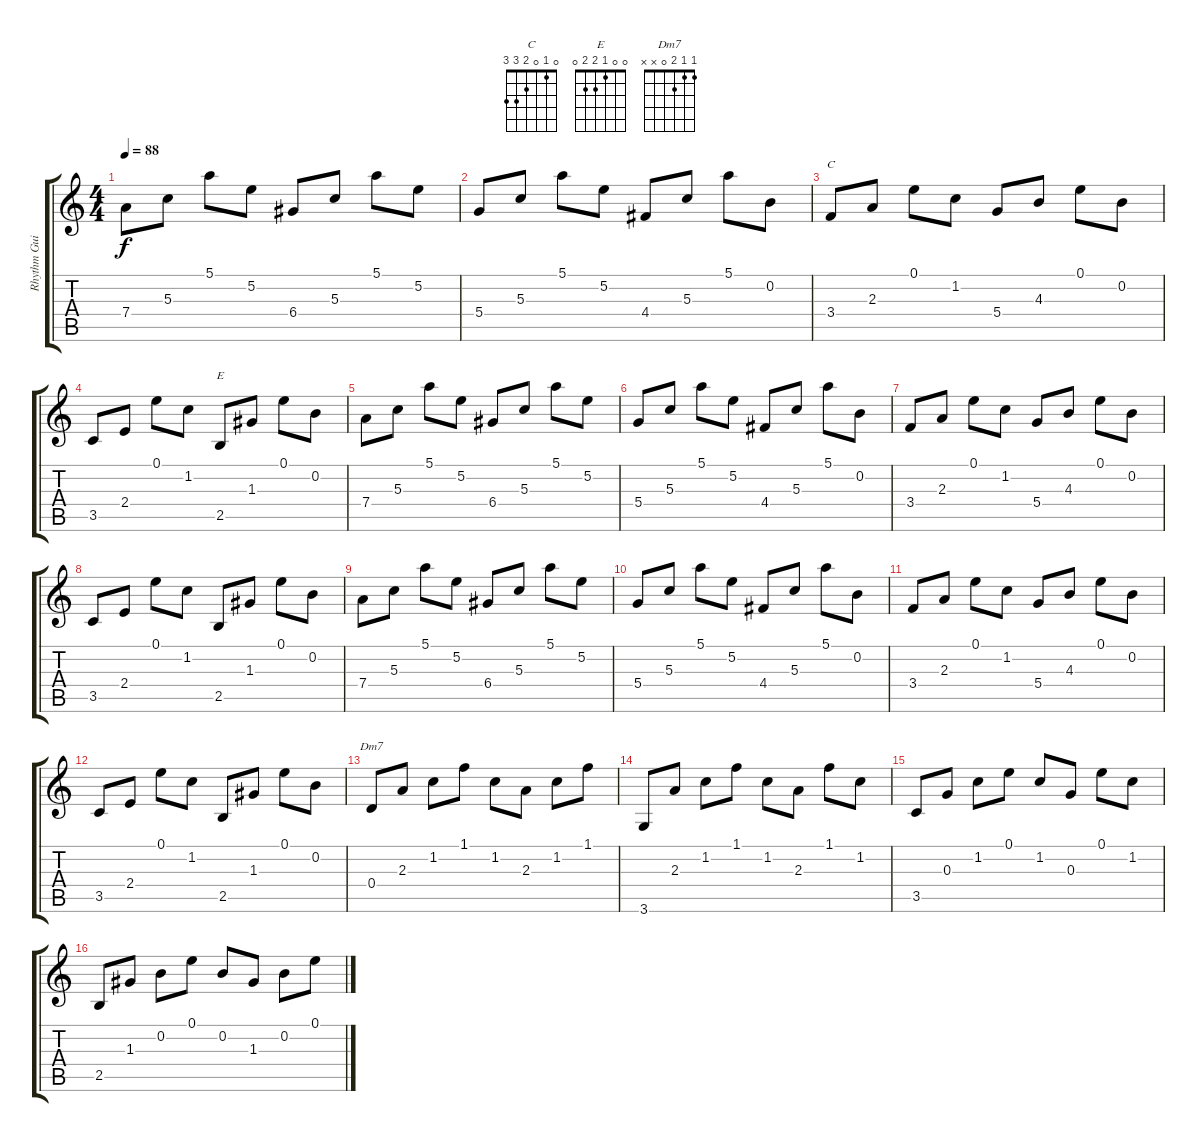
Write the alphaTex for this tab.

\track ("Rhythm Guitar" "Rhythm Gui") {instrument acousticguitarsteel}
\staff {score tabs}
\tuning (E4 B3 G3 D3 A2 E2) {hide}
\chord ("C" 0 1 0 2 3 3)
\chord ("E" 0 0 1 2 2 0)
\chord ("Dm7" 1 1 2 0 x x)
\ts (4 4)
\tempo 88
\clef g2
\ks c
7.4.8{dy f} 5.3.8 5.1.8 5.2.8 6.4.8 5.3.8 5.1.8 5.2.8 |
5.4.8 5.3.8 5.1.8 5.2.8 4.4.8 5.3.8 5.1.8 0.2.8 |
3.4.8{ch "C"} 2.3.8 0.1.8 1.2.8 5.4.8 4.3.8 0.1.8 0.2.8 |
3.5.8 2.4.8 0.1.8 1.2.8 2.5.8{ch "E"} 1.3.8 0.1.8 0.2.8 |
7.4.8 5.3.8 5.1.8 5.2.8 6.4.8 5.3.8 5.1.8 5.2.8 |
5.4.8 5.3.8 5.1.8 5.2.8 4.4.8 5.3.8 5.1.8 0.2.8 |
3.4.8 2.3.8 0.1.8 1.2.8 5.4.8 4.3.8 0.1.8 0.2.8 |
3.5.8 2.4.8 0.1.8 1.2.8 2.5.8 1.3.8 0.1.8 0.2.8 |
7.4.8 5.3.8 5.1.8 5.2.8 6.4.8 5.3.8 5.1.8 5.2.8 |
5.4.8 5.3.8 5.1.8 5.2.8 4.4.8 5.3.8 5.1.8 0.2.8 |
3.4.8 2.3.8 0.1.8 1.2.8 5.4.8 4.3.8 0.1.8 0.2.8 |
3.5.8 2.4.8 0.1.8 1.2.8 2.5.8 1.3.8 0.1.8 0.2.8 |
0.4.8{ch "Dm7"} 2.3.8 1.2.8 1.1.8 1.2.8 2.3.8 1.2.8 1.1.8 |
3.6.8 2.3.8 1.2.8 1.1.8 1.2.8 2.3.8 1.1.8 1.2.8 |
3.5.8 0.3.8 1.2.8 0.1.8 1.2.8 0.3.8 0.1.8 1.2.8 |
2.5.8 1.3.8 0.2.8 0.1.8 0.2.8 1.3.8 0.2.8 0.1.8
